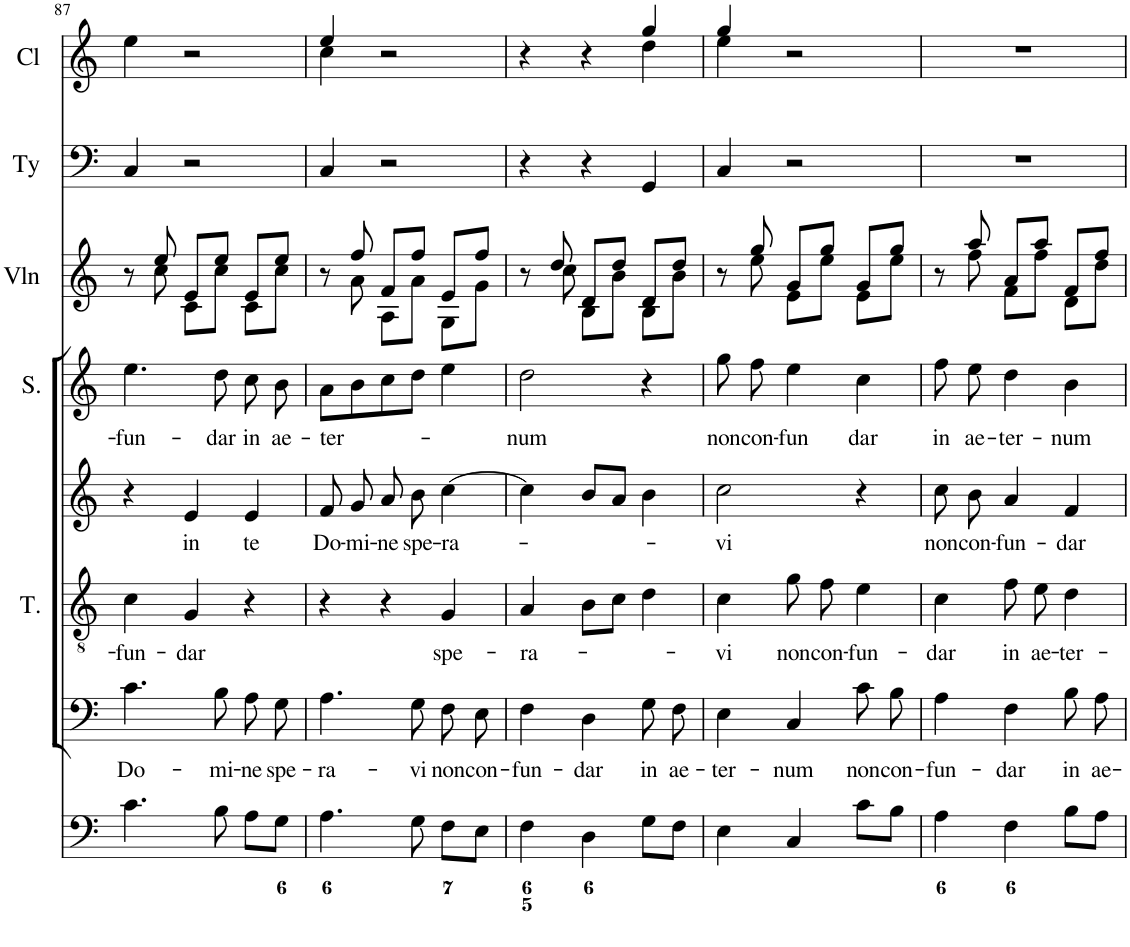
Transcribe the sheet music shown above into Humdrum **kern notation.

**kern	**kern	**text	**kern	**text	**kern	**text	**kern	**text	**kern	**kern	**kern
*part8	*part7	*part7	*part6	*part6	*part5	*part5	*part4	*part4	*part3	*part2	*part1
*staff8	*staff7	*staff7	*staff6	*staff6	*staff5	*staff5	*staff4	*staff4	*staff3	*staff2	*staff1
*I"Organo	*I"Voice	*	*I"Tenor	*	*I"Voice	*	*I"Soprano	*	*I"2 Violini	*I"Tympano	*I"2 Clarini
*	*	*	*I'T.	*	*	*	*I'S.	*	*I'Vln	*I'Ty	*I'Cl
!!LO:PB:g=z
*clefF4	*clefF4	*	*clefGv2	*	*clefG2	*	*clefG2	*	*clefG2	*clefF4	*clefG2
*k[]	*k[]	*	*k[]	*	*k[]	*	*k[]	*	*k[]	*k[]	*k[]
*M3/4	*M3/4	*	*M3/4	*	*M3/4	*	*M3/4	*	*M3/4	*M3/4	*M3/4
=87	=87	=87	=87	=87	=87	=87	=87	=87	=87	=87	=87
!	!	!LO:LY:b	!	!LO:LY:b	!	!	!	!LO:LY:b	!	!	!
*	*	*	*	*	*	*	*	*	*^	*	*
4.c\	4.c\	Do-	4c\	-fun-	4r	.	4.ee\	-fun-	8r	8ryy	4C/	4ee\
.	.	.	.	.	.	.	.	.	8ee/	8cc\	.	.
!	!	!	!	!LO:LY:b	!	!LO:LY:b	!	!	!	!	!	!
.	.	.	4G/	-dar	4e/	in	.	.	8e/L	8c\L	2r	2r
!	!	!LO:LY:b	!	!	!	!	!	!LO:LY:b	!	!	!	!
8B\	8B\	-mi-	.	.	.	.	8dd\	-dar	8ee/J	8cc\J	.	.
!	!	!LO:LY:b	!	!	!	!LO:LY:b	!	!LO:LY:b	!	!	!	!
8A\L	8A\L	-ne	4r	.	4e/	te	8cc\	in	8e/L	8c\L	.	.
!	!	!LO:LY:b	!	!	!	!	!	!LO:LY:b	!	!	!	!
8G\J	8G\J	spe-	.	.	.	.	8b\	ae-	8ee/J	8cc\J	.	.
=88	=88	=88	=88	=88	=88	=88	=88	=88	=88	=88	=88	=88
!	!	!LO:LY:b	!	!	!	!LO:LY:b	!	!LO:LY:b	!	!	!	!
*	*	*	*	*	*	*	*	*	*	*	*	*^
4.A\	4.A\	-ra-	4r	.	8f/	Do-	8a\L	-ter-	8r	8ryy	4C/	4ee/	4cc\
!	!	!	!	!	!	!LO:LY:b	!	!	!	!	!	!	!
.	.	.	.	.	8g/	-mi-	8b\	.	8ff/	8a\	.	.	.
!	!	!	!	!	!	!LO:LY:b	!	!	!	!	!	!	!
.	.	.	4r	.	8a/	-ne	8cc\	.	8f/L	8A\L	2r	2r	2ryy
!	!	!LO:LY:b	!	!	!	!LO:LY:b	!	!	!	!	!	!	!
8G\	8G\	-vi	.	.	8b\	spe-	8dd\J	.	8ff/J	8a\J	.	.	.
!	!	!LO:LY:b	!	!LO:LY:b	!	!LO:LY:b	!	!	!	!	!	!	!
8F\L	8F\L	non	4G/	spe-	[4cc\	-ra-	4ee\	.	8e/L	8G\L	.	.	.
!	!	!LO:LY:b	!	!	!	!	!	!	!	!	!	!	!
8E\J	8E\J	con-	.	.	.	.	.	.	8ff/J	8g\J	.	.	.
=89	=89	=89	=89	=89	=89	=89	=89	=89	=89	=89	=89	=89	=89
!	!	!LO:LY:b	!	!LO:LY:b	!	!	!	!LO:LY:b	!	!	!	!	!
4F\	4F\	-fun-	4A/	-ra-	4cc\]	.	2dd\	-num	8r	8ryy	4r	4r	2ryy
.	.	.	.	.	.	.	.	.	8dd/	8cc\	.	.	.
!	!	!LO:LY:b	!	!	!	!	!	!	!	!	!	!	!
4D\	4D\	-dar	8B\L	.	8b/L	.	.	.	8d/L	8B\L	4r	4r	.
.	.	.	8c\J	.	8a/J	.	.	.	8dd/J	8b\J	.	.	.
!	!	!LO:LY:b	!	!	!	!	!	!	!	!	!	!	!
8G\L	8G\L	in	4d\	.	4b\	.	4r	.	8d/L	8B\L	4GG/	4gg/	4dd\
!	!	!LO:LY:b	!	!	!	!	!	!	!	!	!	!	!
8F\J	8F\J	ae-	.	.	.	.	.	.	8dd/J	8b\J	.	.	.
=90	=90	=90	=90	=90	=90	=90	=90	=90	=90	=90	=90	=90	=90
!	!	!LO:LY:b	!	!LO:LY:b	!	!LO:LY:b	!	!LO:LY:b	!	!	!	!	!
4E\	4E\	-ter-	4c\	-vi	2cc\	-vi	8gg\	non	8r	8ryy	4C/	4gg/	4ee\
!	!	!	!	!	!	!	!	!LO:LY:b	!	!	!	!	!
.	.	.	.	.	.	.	8ff\	con-	8gg/	8ee\	.	.	.
!	!	!LO:LY:b	!	!LO:LY:b	!	!	!	!LO:LY:b	!	!	!	!	!
4C/	4C/	-num	8g\	non	.	.	4ee\	-fun	8g/L	8e\L	2r	2r	2ryy
!	!	!	!	!LO:LY:b	!	!	!	!	!	!	!	!	!
.	.	.	8f\	con-	.	.	.	.	8gg/J	8ee\J	.	.	.
!	!	!LO:LY:b	!	!LO:LY:b	!	!	!	!LO:LY:b	!	!	!	!	!
8c\L	8c\L	non	4e\	-fun-	4r	.	4cc\	dar	8g/L	8e\L	.	.	.
!	!	!LO:LY:b	!	!	!	!	!	!	!	!	!	!	!
8B\J	8B\J	con-	.	.	.	.	.	.	8gg/J	8ee\J	.	.	.
*	*	*	*	*	*	*	*	*	*	*	*	*v	*v
=91	=91	=91	=91	=91	=91	=91	=91	=91	=91	=91	=91	=91
!	!	!LO:LY:b	!	!LO:LY:b	!	!LO:LY:b	!	!LO:LY:b	!	!	!	!
4A\	4A\	-fun-	4c\	-dar	8cc\	non	8ff\	in	8r	8ryy	2.r	2.r
!	!	!	!	!	!	!LO:LY:b	!	!LO:LY:b	!	!	!	!
.	.	.	.	.	8b\	con-	8ee\	ae-	8aa/	8ff\	.	.
!	!	!LO:LY:b	!	!LO:LY:b	!	!LO:LY:b	!	!LO:LY:b	!	!	!	!
4F\	4F\	-dar	8f\	in	4a/	-fun-	4dd\	-ter-	8a/L	8f\L	.	.
!	!	!	!	!LO:LY:b	!	!	!	!	!	!	!	!
.	.	.	8e\	ae-	.	.	.	.	8aa/J	8ff\J	.	.
!	!	!LO:LY:b	!	!LO:LY:b	!	!LO:LY:b	!	!LO:LY:b	!	!	!	!
8B\L	8B\L	in	4d\	-ter-	4f/	-dar	4b\	-num	8f/L	8d\L	.	.
!	!	!LO:LY:b	!	!	!	!	!	!	!	!	!	!
8A\J	8A\J	ae-	.	.	.	.	.	.	8ff/J	8dd\J	.	.
*	*	*	*	*	*	*	*	*	*v	*v	*	*
=	=	=	=	=	=	=	=	=	=	=	=
*-	*-	*-	*-	*-	*-	*-	*-	*-	*-	*-	*-
